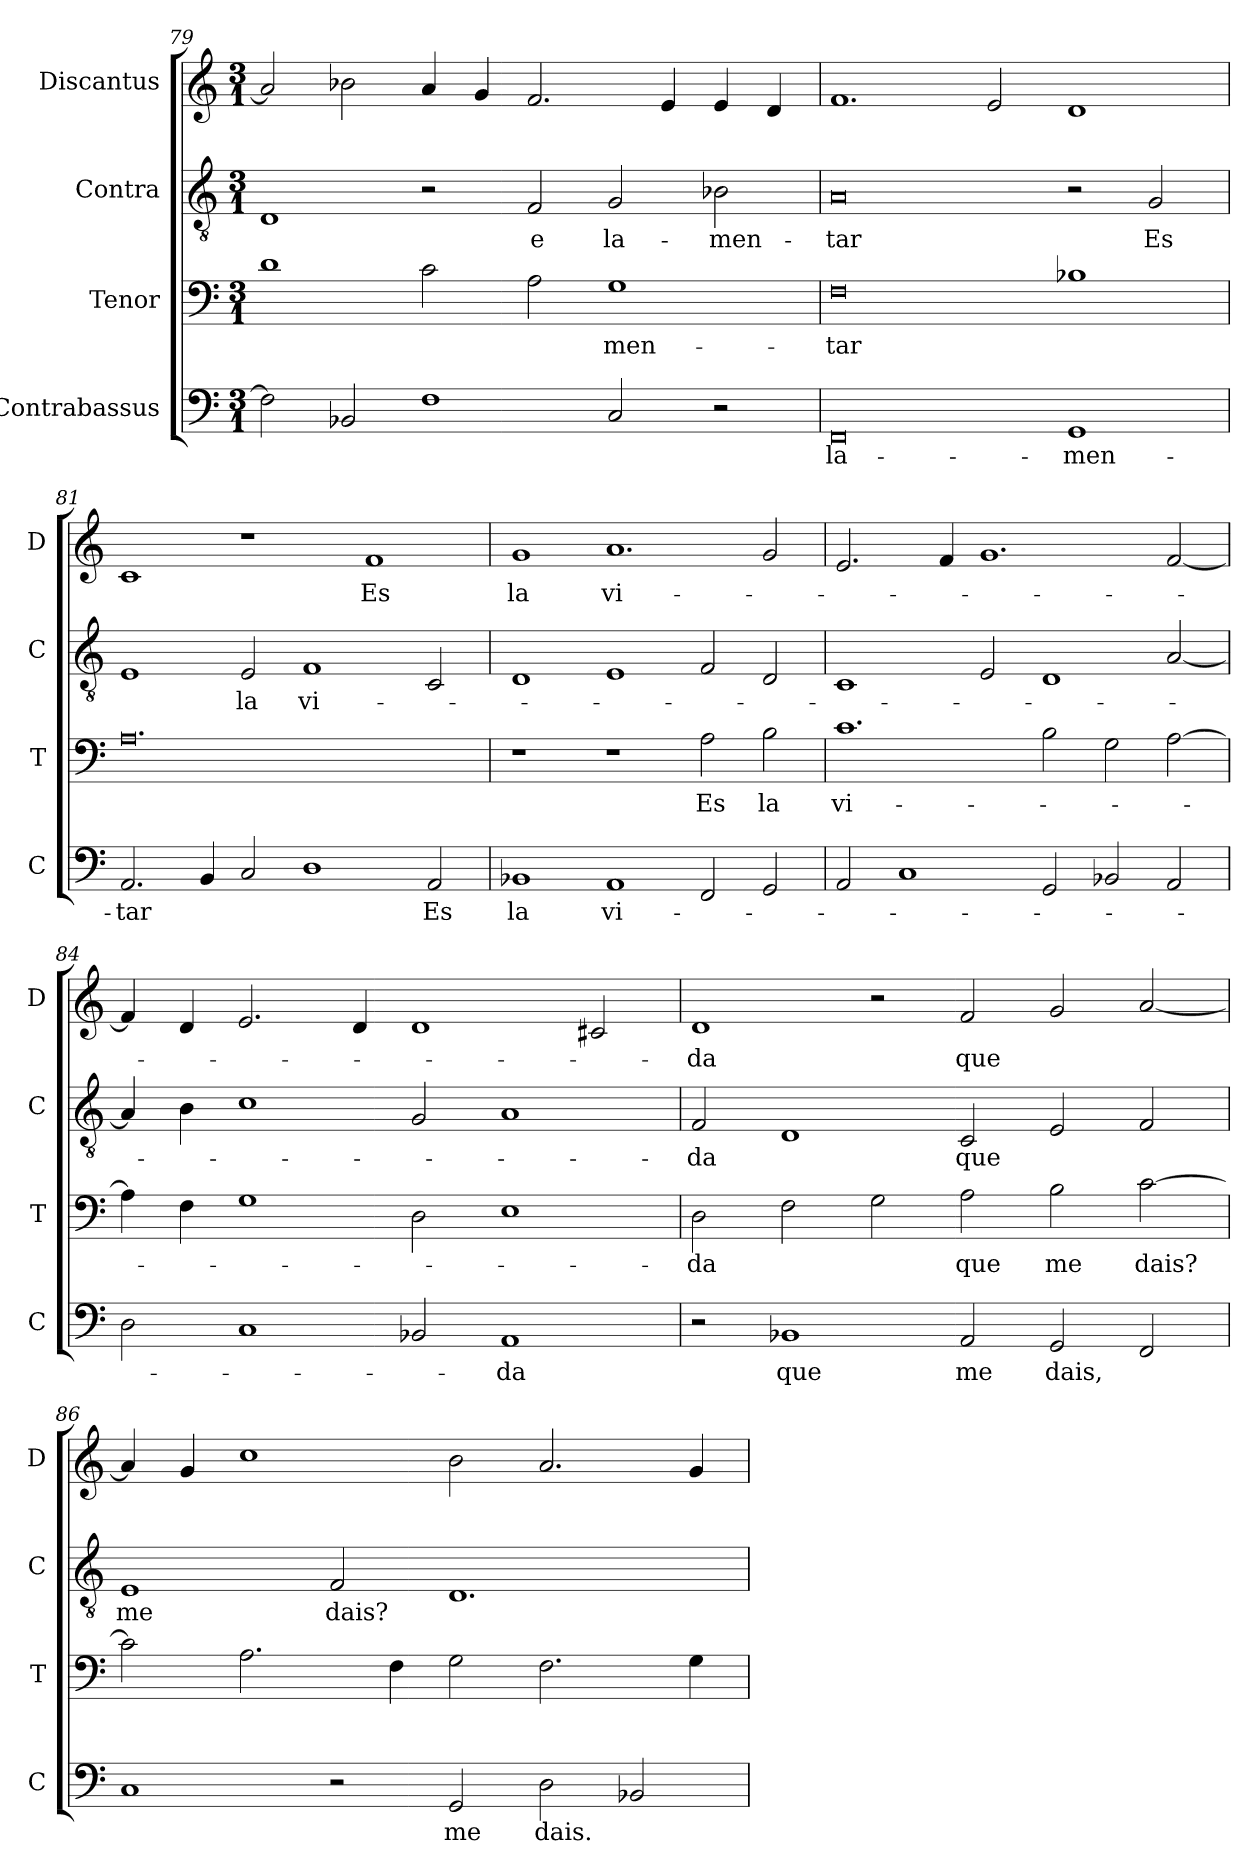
**kern	**text	**kern	**text	**kern	**text	**kern	**text
*part4	*part4	*part3	*part3	*part2	*part2	*part1	*part1
*staff4	*staff4	*staff3	*staff3	*staff2	*staff2	*staff1	*staff1
*I"Contrabassus	*	*I"Tenor	*	*I"Contra	*	*I"Discantus	*
*I'C	*	*I'T	*	*I'C	*	*I'D	*
*clefF4	*	*clefF4	*	*clefGv2	*	*clefG2	*
*k[]	*	*k[]	*	*k[]	*	*k[]	*
*M3/1	*	*M3/1	*	*M3/1	*	*M3/1	*
=79	=79	=79	=79	=79	=79	=79	=79
2F]	.	1d	.	1D	.	2a]	.
2BB-X	.	.	.	.	.	2b-X	.
1F	.	2c	.	2r	.	4a	.
.	.	.	.	.	.	4g	.
.	.	2A	.	2F	e	2.f	.
2C	.	1G	-men-	2G	la-	.	.
.	.	.	.	.	.	4e	.
2r	.	.	.	2B-X	-men-	4e	.
.	.	.	.	.	.	4d	.
=80	=80	=80	=80	=80	=80	=80	=80
0FF	la-	0F	-tar	0A	-tar	1.f	.
.	.	.	.	.	.	2e	.
1GG	-men-	1B-X	.	2r	.	1d	.
.	.	.	.	2G	Es	.	.
=81	=81	=81	=81	=81	=81	=81	=81
2.AA	-tar	0.A	.	1E	.	1c	.
4BB	.	.	.	.	.	.	.
2C	.	.	.	2E	la	1r	.
1D	.	.	.	1F	vi-	.	.
.	.	.	.	.	.	1f	Es
2AA	Es	.	.	2C	.	.	.
=82	=82	=82	=82	=82	=82	=82	=82
1BB-X	la	1r	.	1D	.	1g	la
1AA	vi-	1r	.	1E	.	1.a	vi-
2FF	.	2A	Es	2F	.	.	.
2GG	.	2B	la	2D	.	2g	.
=83	=83	=83	=83	=83	=83	=83	=83
2AA	.	1.c	vi-	1C	.	2.e	.
1C	.	.	.	.	.	.	.
.	.	.	.	.	.	4f	.
.	.	.	.	2E	.	1.g	.
2GG	.	2B	.	1D	.	.	.
2BB-X	.	2G	.	.	.	.	.
2AA	.	[2A	.	[2A	.	[2f	.
=84	=84	=84	=84	=84	=84	=84	=84
2D	.	4A]	.	4A]	.	4f]	.
.	.	4F	.	4B	.	4d	.
1C	.	1G	.	1c	.	2.e	.
.	.	.	.	.	.	4d	.
2BB-X	.	2D	.	2G	.	1d	.
1AA	-da	1E	.	1A	.	.	.
.	.	.	.	.	.	2c#X	.
=85	=85	=85	=85	=85	=85	=85	=85
2r	.	2D	-da	2F	-da	1d	-da
1BB-X	que	2F	.	1D	.	.	.
.	.	2G	.	.	.	2r	.
2AA	me	2A	que	2C	que	2f	que
2GG	dais,	2B	me	2E	.	2g	.
2FF	.	[2c	dais?	2F	.	[2a	.
=86	=86	=86	=86	=86	=86	=86	=86
1C	.	2c]	.	1E	me	4a]	.
.	.	.	.	.	.	4g	.
.	.	2.A	.	.	.	1cc	.
2r	.	.	.	2F	dais?	.	.
.	.	4F	.	.	.	.	.
2GG	me	2G	.	1.D	.	2b	.
2D	dais.	2.F	.	.	.	2.a	.
2BB-X	.	.	.	.	.	.	.
.	.	4G	.	.	.	4g	.
=	=	=	=	=	=	=	=
*-	*-	*-	*-	*-	*-	*-	*-
